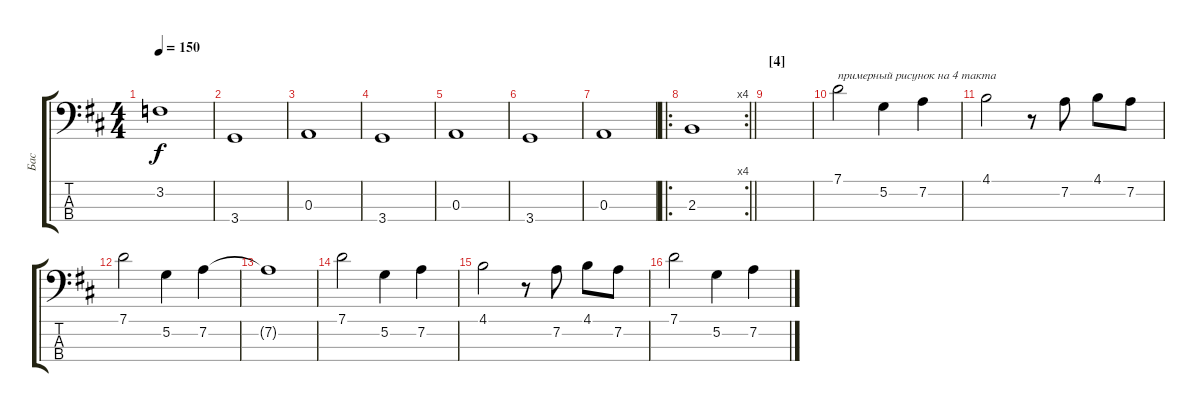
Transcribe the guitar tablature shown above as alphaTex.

\track ("Бас" "Бас") {instrument fretlessbass}
\staff {score tabs}
\tuning (G2 D2 A1 E1) {hide}
\ts (4 4)
\tempo 150
\clef f4
\ks d
3.2.1{dy f} |
3.4.1 |
0.3.1 |
3.4.1 |
0.3.1 |
3.4.1 |
0.3.1 |
\ro
\rc 4
\barLineRight lightlight
2.3.1 |
\section ("" "[4]")
|
7.1.2{txt "примерный рисунок на 4 такта"} 5.2.4 7.2.4 |
4.1.2 r.8 7.2.8 4.1.8 7.2.8 |
7.1.2 5.2.4 7.2.4 |
7.2{t}.1 |
7.1.2 5.2.4 7.2.4 |
4.1.2 r.8 7.2.8 4.1.8 7.2.8 |
7.1.2 5.2.4 7.2.4
